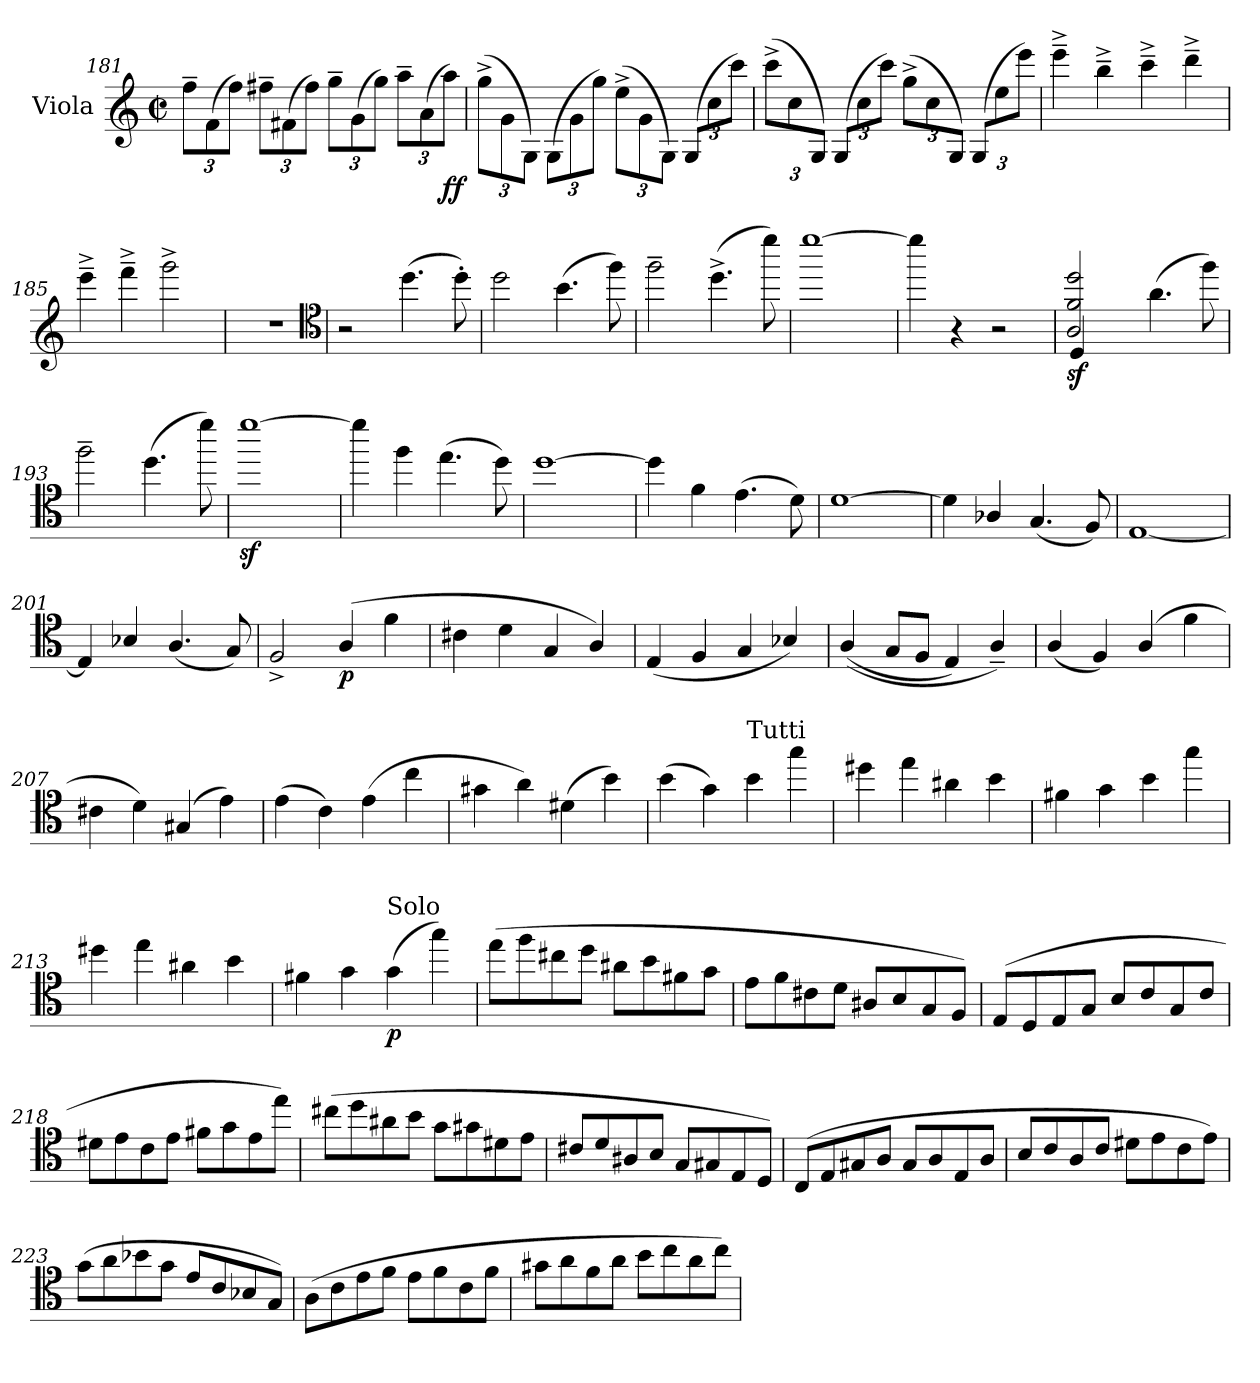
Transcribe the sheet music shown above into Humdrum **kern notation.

**kern	**dynam
*part1	*part1
*staff1	*staff1
*I"Viola	*
*I'Vla.	*
*clefG2	*
*k[]	*
*M2/2	*
*met(c|)	*
*Xbrackettup	*
=181	=181
12ff~\L	.
(>12f\	.
12ff\J)	.
12ff#X~\L	.
(>12f#X\	.
12ff#\J)	.
12gg~\L	.
(>12g\	.
12gg\J)	.
12aa~\L	.
(>12a\	.
!	!LO:DY:b
12aa\J)	ff
=182	=182
(>12gg^\L	.
12g\	.
12G/J)	.
(>12G/L	.
12g\	.
12gg\J)	.
(>12ee^\L	.
12g\	.
12G/J)	.
(>12G/L	.
12cc\	.
12ccc\J)	.
=183	=183
(>12ccc^\L	.
12cc\	.
12G/J)	.
(>12G/L	.
12cc\	.
12ccc\J)	.
(>12gg^\L	.
12cc\	.
12G/J)	.
(>12G/L	.
12ee\	.
12eee\J)	.
=184	=184
4eee~^\	.
4bb~^\	.
4ccc~^\	.
4ddd~^\	.
=185	=185
4eee~^\	.
4fff~^\	.
2ggg^\	.
=186	=186
1r	.
*clefC4	*
=187	=187
2r	.
(>4.dd\	.
8dd'\)	.
=188	=188
2dd\	.
(>4.b\	.
8ff\)	.
=189	=189
2ff~\	.
(>4.dd^\	.
8ddd\)	.
=190	=190
[1ddd	.
=191	=191
4ddd\]	.
4r	.
2r	.
=192	=192
*^	*
!	!	!LO:DY:b
2A/ 2f/ 2dd/	4D/	sf
.	2.ryy	.
(>4.a\	.	.
8ff\)	.	.
*v	*v	*
=193	=193
2ff~\	.
(>4.dd\	.
8ddd\)	.
=194	=194
[1dddz<	.
=195	=195
4ddd\]	.
4ff\	.
(>4.ee\	.
8dd\)	.
=196	=196
[1dd	.
=197	=197
4dd\]	.
4f\	.
(>4.e\	.
8d\)	.
=198	=198
[1d	.
=199	=199
4d\]	.
4A-X/	.
(<4.G/	.
8F/)	.
=200	=200
[1E	.
=201	=201
4E/]	.
4B-X/	.
(<4.A/	.
8G/)	.
=202	=202
2F^/	.
!	!LO:DY:b
(>4A/	p
4f\	.
=203	=203
4c#X\	.
4d\	.
4G/	.
4A/)	.
=204	=204
(<4E/	.
4F/	.
4G/	.
4B-X/)	.
=205	=205
(<(<4A/	.
8G/L	.
8F/J	.
4E/)	.
4A~/)	.
=206	=206
(<4A/	.
4F/)	.
(>4A/	.
4f\	.
=207	=207
4c#X\	.
4d\)	.
(>4G#X/	.
4e\)	.
=208	=208
(>4e\	.
4c\)	.
(>4e\	.
4cc\	.
=209	=209
4g#X\	.
4a\)	.
(>4d#X\	.
4b\)	.
=210	=210
(>4b\	.
4g\)	.
!LO:TX:a:t=Tutti	!
4b!\	.
4gg!\	.
=211	=211
4dd#X!\	.
4ee!\	.
4a#X!\	.
4b!\	.
=212	=212
4f#X!\	.
4g!\	.
4b!\	.
4gg!\	.
=213	=213
4dd#X!\	.
4ee!\	.
4a#X!\	.
4b!\	.
=214	=214
4f#X!\	.
4g!\	.
!LO:TX:a:t=Solo	!
!	!LO:DY:b
(>4g\	p
4gg\)	.
=215	=215
(>8ee\L	.
8ff\	.
8cc#X\	.
8dd\J	.
8a#X\L	.
8b\	.
8f#X\	.
8g\J	.
=216	=216
8e\L	.
8f\	.
8c#X\	.
8d\J	.
8A#X/L	.
8B/	.
8G/	.
8F/J)	.
=217	=217
(>8E/L	.
8D/	.
8E/	.
8G/J	.
8B/L	.
8c\	.
8G/	.
8c\J	.
=218	=218
8d#X\L	.
8e\	.
8c\	.
8e\J	.
8f#X\L	.
8g\	.
8e\	.
8ee\J)	.
=219	=219
(>8cc#X\L	.
8dd\	.
8a#X\	.
8b\J	.
8g\L	.
8g#X\	.
8d#X\	.
8e\J	.
=220	=220
8c#X\L	.
8d\	.
8A#X/	.
8B/J	.
8G/L	.
8G#X/	.
8E/	.
8D/J)	.
=221	=221
(>8C/L	.
8E/	.
8G#X/	.
8A/J	.
8G#/L	.
8A/	.
8E/	.
8A/J	.
=222	=222
8B/L	.
8c\	.
8A/	.
8c\J	.
8d#X\L	.
8e\	.
8c\	.
8e\J)	.
=223	=223
(>8g\L	.
8a\	.
8b-X\	.
8g\J	.
8e\L	.
8c\	.
8B-X/	.
8G/J)	.
=224	=224
(>8A/L	.
8c\	.
8e\	.
8f\J	.
8e\L	.
8f\	.
8c\	.
8f\J	.
=225	=225
8g#X\L	.
8a\	.
8f\	.
8a\J	.
8b\L	.
8cc\	.
8a\	.
8cc\J)	.
=	=
*-	*-
